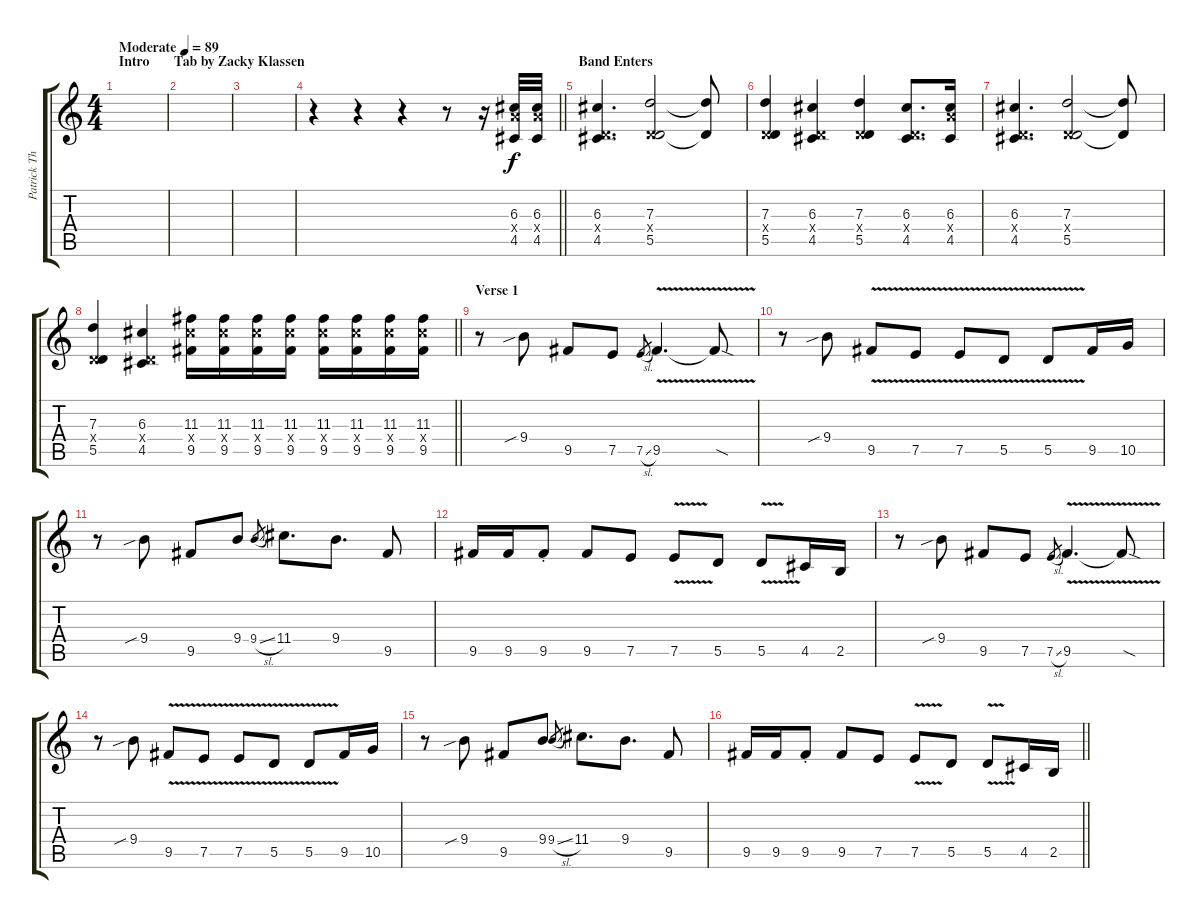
\track ("Patrick Thompson [Guitar]" "Patrick Th") {instrument distortionguitar}
\staff {score tabs}
\tuning (E4 B3 G3 D3 A2 D2) {hide}
\ts (4 4)
\section ("" "Intro       Tab by Zacky Klassen")
\tempo (89 "Moderate")
\clef g2
\ks c
|
|
|
\barLineRight lightlight
r.4 r.4 r.4 r.8 r.16 (6.3 7.4{x} 4.5).32 (6.3 7.4{x} 4.5).32 |
\section ("" "Band Enters")
(6.3 0.4{x} 4.5).4{d} (7.3 0.4{x} 5.5).2 (7.3{t} 5.5{t}).8 |
(7.3 0.4{x} 5.5).4 (6.3 0.4{x} 4.5).4 (7.3 0.4{x} 5.5).4 (6.3 0.4{x} 4.5).8{d} (6.3 7.4{x} 4.5).16 |
(6.3 0.4{x} 4.5).4{d} (7.3 0.4{x} 5.5).2 (7.3{t} 5.5{t}).8 |
\barLineRight lightlight
(7.3 0.4{x} 5.5).4 (6.3 0.4{x} 4.5).4 (11.3 11.4{x} 9.5).16 (11.3 11.4{x} 9.5).16 (11.3 11.4{x} 9.5).16 (11.3 11.4{x} 9.5).16 (11.3 11.4{x} 9.5).16 (11.3 11.4{x} 9.5).16 (11.3 11.4{x} 9.5).16 (11.3 11.4{x} 9.5).16 |
\section ("" "Verse 1")
r.8{volume 13} 9.4{sib}.8 9.5.8 7.5.8 7.5{sl}.8{gr} 9.5{v}.4{d} 9.5{sod t}.8 |
r.8 9.4{sib}.8 9.5{v}.8 7.5{v}.8 7.5{v}.8 5.5{v}.8 5.5{v}.8 9.5.16 10.5.16 |
r.8 9.4{sib}.8 9.5.8 9.4.8 9.4{sl}.8{gr} 11.4.8{d} 9.4.8{d} 9.5.8 |
9.5.16 9.5.16 9.5{st}.8 9.5.8 7.5.8 7.5{v}.8 5.5.8 5.5{v}.8 4.5.16 2.5.16 |
r.8 9.4{sib}.8 9.5.8 7.5.8 7.5{sl}.8{gr} 9.5{v}.4{d} 9.5{sod t}.8 |
r.8 9.4{sib}.8 9.5{v}.8 7.5{v}.8 7.5{v}.8 5.5{v}.8 5.5{v}.8 9.5.16 10.5.16 |
r.8 9.4{sib}.8 9.5.8 9.4.8 9.4{sl}.8{gr} 11.4.8{d} 9.4.8{d} 9.5.8 |
\barLineRight lightlight
9.5.16 9.5.16 9.5{st}.8 9.5.8 7.5.8 7.5{v}.8 5.5.8 5.5{v}.8 4.5.16 2.5.16
